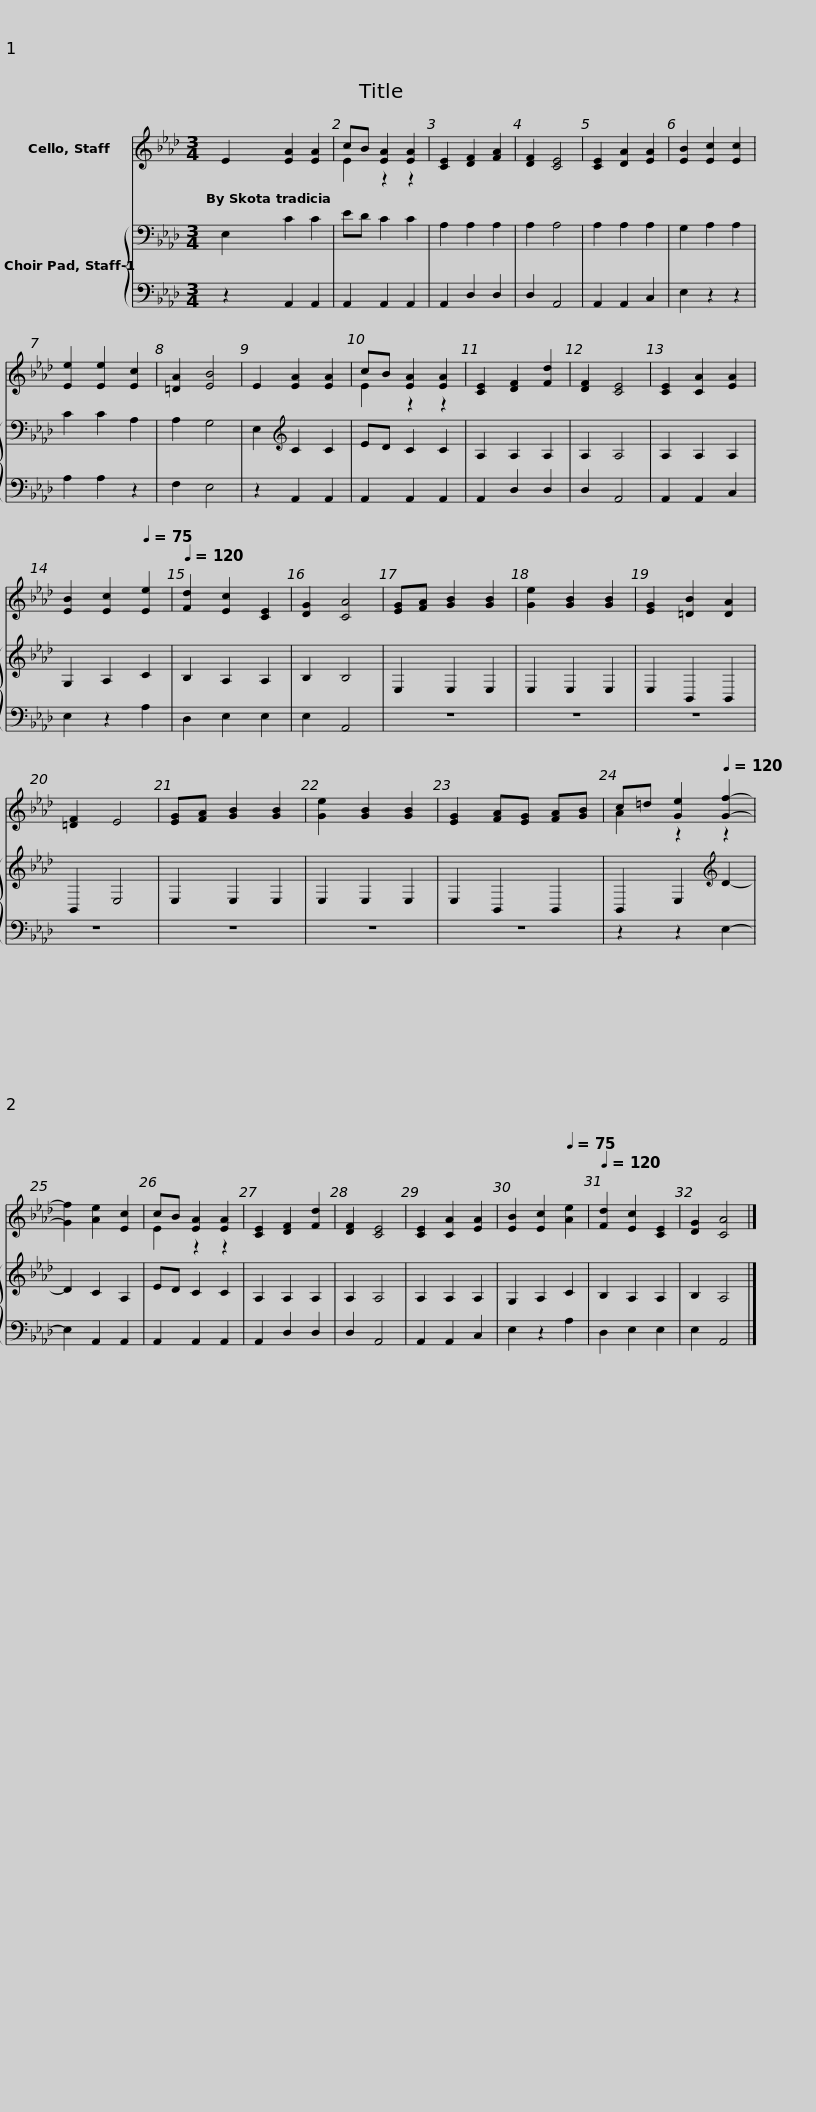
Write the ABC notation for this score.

X:1
%%score ( 1 2 ) { 3 | 4 }
L:1/8
M:3/4
I:linebreak $
K:Ab
V:1 treble
V:2 treble
V:3 bass
V:4 bass
V:1
 E2 [EA]2 [EA]2 | cB [EA]2 [EA]2 | [CE]2 [DF]2 [FA]2 | [DF]2 [CE]4 | [CE]2 [DA]2 [EA]2 | %5
 [EB]2 [Ec]2 [Ec]2 | [Ee]2 [Ee]2 [Ec]2 | [=DA]2 [EB]4 |$ E2 [EA]2 [EA]2 | cB [EA]2 [EA]2 | %10
 [CE]2 [DF]2 [Fd]2 | [DF]2 [CE]4 | [CE]2 [CA]2 [EA]2 | [EB]2 [Ec]2[Q:1/4=75] [Ee]2 |[Q:1/4=120] [Fd]2 [Ec]2 [CE]2 | %15
 [DG]2 [CA]4 | [EG][FA] [GB]2 [GB]2 | [Ge]2 [GB]2 [GB]2 |$ [EG]2 [=DB]2 [DA]2 | [=DF]2 E4 | %20
 [EG][FA] [GB]2 [GB]2 | [Ge]2 [GB]2 [GB]2 | [EG]2 [FA][EG] [FA][GB] | c=d[Q:1/4=75] [Ge]2[Q:1/4=120] [Gf]2- | [Gf]2 [Ae]2 [Ec]2 | %25
 cB [EA]2 [EA]2 | [CE]2 [DF]2 [Fd]2 | [DF]2 [CE]4 |$ [CE]2 [CA]2 [EA]2 | [EB]2 [Ec]2[Q:1/4=75] [Ae]2 | %30
[Q:1/4=120] [Fd]2 [Ec]2 [CE]2 | [DG]2 [CA]4 |] %32
V:2
 x6 | E2 z2 z2 | x6 | x6 | x6 | %5
 x6 | x6 | x6 |$ x6 | E2 z2 z2 | %10
 x6 | x6 | x6 | x6 | x6 | %15
 x6 | x6 | x6 |$ x6 | x6 | %20
 x6 | x6 | x6 | A2 z2 z2 | x6 | %25
 E2 z2 z2 | x6 | x6 |$ x6 | x6 | %30
 x6 | x6 |] %32
V:3
 E,2 C2 C2 | ED C2 C2 | A,2 A,2 A,2 | A,2 A,4 | A,2 A,2 A,2 | %5
 G,2 A,2 A,2 | C2 C2 A,2 | A,2 G,4 |$ E,2[K:treble] C2 C2 | ED C2 C2 | %10
 A,2 A,2 A,2 | A,2 A,4 | A,2 A,2 A,2 | G,2 A,2 C2 | B,2 A,2 A,2 | %15
 B,2 B,4 | E,2 E,2 E,2 | E,2 E,2 E,2 |$ E,2 B,,2 B,,2 | B,,2 E,4 | %20
 E,2 E,2 E,2 | E,2 E,2 E,2 | E,2 B,,2 B,,2 | B,,2 E,2[K:treble] D2- | D2 C2 A,2 | %25
 ED C2 C2 | A,2 A,2 A,2 | A,2 A,4 |$ A,2 A,2 A,2 | G,2 A,2 C2 | %30
 B,2 A,2 A,2 | B,2 A,4 |] %32
V:4
 z2 A,,2 A,,2 | A,,2 A,,2 A,,2 | A,,2 D,2 D,2 | D,2 A,,4 | A,,2 A,,2 C,2 | %5
 E,2 z2 z2 | A,2 A,2 z2 | F,2 E,4 |$ z2 A,,2 A,,2 | A,,2 A,,2 A,,2 | %10
 A,,2 D,2 D,2 | D,2 A,,4 | A,,2 A,,2 C,2 | E,2 z2 A,2 | D,2 E,2 E,2 | %15
 E,2 A,,4 | z6 | z6 |$ z6 | z6 | %20
 z6 | z6 | z6 | z2 z2 E,2- | E,2 A,,2 A,,2 | %25
 A,,2 A,,2 A,,2 | A,,2 D,2 D,2 | D,2 A,,4 |$ A,,2 A,,2 C,2 | E,2 z2 A,2 | %30
 D,2 E,2 E,2 | E,2 A,,4 |] %32
